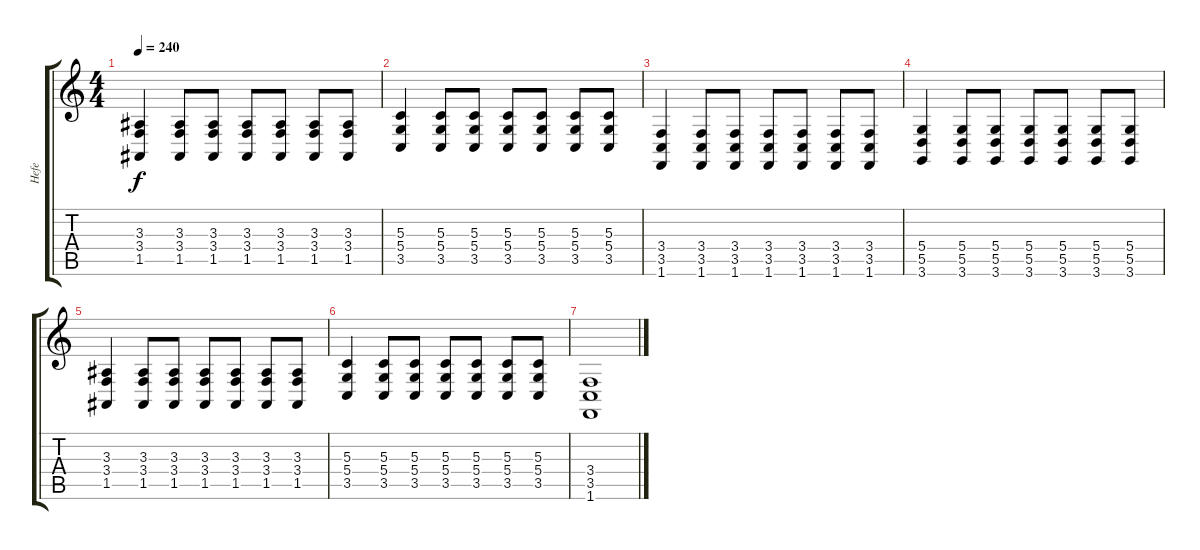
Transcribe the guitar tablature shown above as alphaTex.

\track ("Hefe" "Hefe") {instrument voiceoohs}
\staff {score tabs}
\tuning (E4 B3 G3 D3 A2 E2) {hide}
\ts (4 4)
\tempo 240
\clef g2
\ks c
(3.3 3.4 1.5).4{dy f} (3.3 3.4 1.5).8 (3.3 3.4 1.5).8 (3.3 3.4 1.5).8 (3.3 3.4 1.5).8 (3.3 3.4 1.5).8 (3.3 3.4 1.5).8 |
(5.3 5.4 3.5).4 (5.3 5.4 3.5).8 (5.3 5.4 3.5).8 (5.3 5.4 3.5).8 (5.3 5.4 3.5).8 (5.3 5.4 3.5).8 (5.3 5.4 3.5).8 |
(3.4 3.5 1.6).4 (3.4 3.5 1.6).8 (3.4 3.5 1.6).8 (3.4 3.5 1.6).8 (3.4 3.5 1.6).8 (3.4 3.5 1.6).8 (3.4 3.5 1.6).8 |
(5.4 5.5 3.6).4 (5.4 5.5 3.6).8 (5.4 5.5 3.6).8 (5.4 5.5 3.6).8 (5.4 5.5 3.6).8 (5.4 5.5 3.6).8 (5.4 5.5 3.6).8 |
(3.3 3.4 1.5).4 (3.3 3.4 1.5).8 (3.3 3.4 1.5).8 (3.3 3.4 1.5).8 (3.3 3.4 1.5).8 (3.3 3.4 1.5).8 (3.3 3.4 1.5).8 |
(5.3 5.4 3.5).4 (5.3 5.4 3.5).8 (5.3 5.4 3.5).8 (5.3 5.4 3.5).8 (5.3 5.4 3.5).8 (5.3 5.4 3.5).8 (5.3 5.4 3.5).8 |
(3.4 3.5 1.6).1
